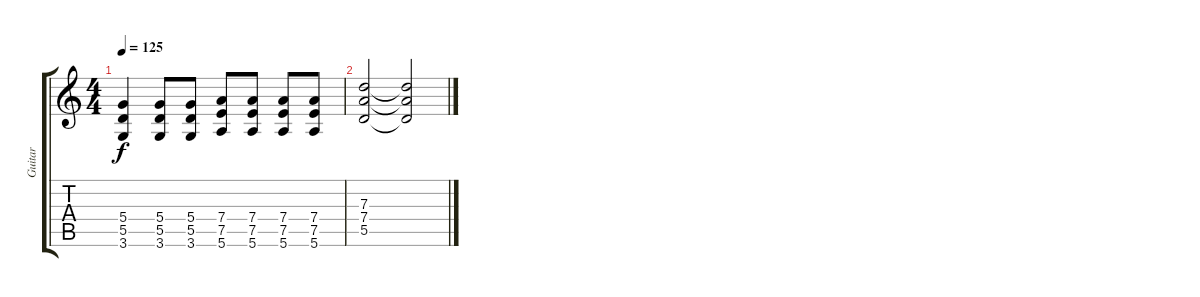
\track ("Guitar" "Guitar") {instrument electricguitarclean}
\staff {score tabs}
\tuning (E4 B3 G3 D3 A2 E2) {hide}
\ts (4 4)
\tempo 125
\clef g2
\ks c
(5.4 5.5 3.6).4{dy f} (5.4 5.5 3.6).8 (5.4 5.5 3.6).8 (7.4 7.5 5.6).8 (7.4 7.5 5.6).8 (7.4 7.5 5.6).8 (7.4 7.5 5.6).8 |
(7.3 7.4 5.5).2 (7.3{t} 7.4{t} 5.5{t}).2
